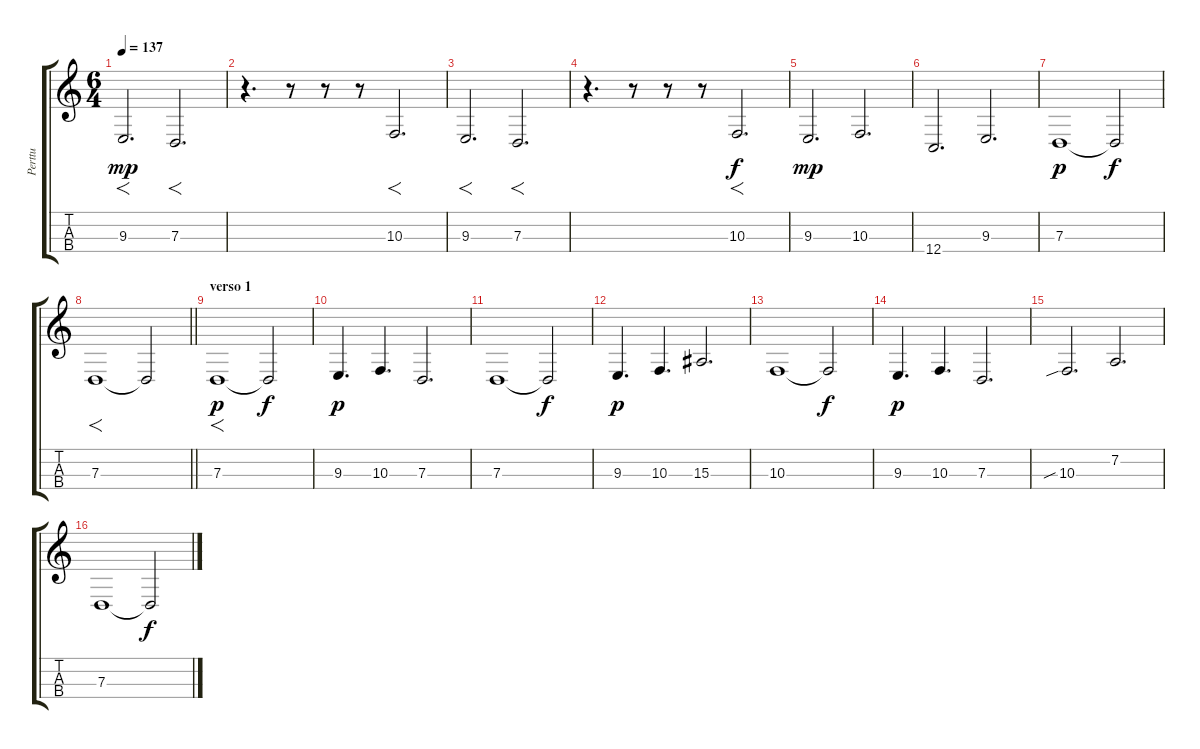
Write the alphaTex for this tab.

\track ("Perttu" "Perttu") {instrument cello}
\staff {score tabs}
\tuning (A3 D3 G2 C2) {hide}
\ts (6 4)
\tempo 137
\clef g2
\ks c
9.3.2{f d dy mp} 7.3.2{f d} |
r.4{d} r.8 r.8 r.8 10.3.2{f d} |
9.3.2{f d} 7.3.2{f d} |
r.4{d} r.8 r.8 r.8 10.3.2{f d dy f} |
9.3.2{d dy mp} 10.3.2{d} |
12.4.2{d} 9.3.2{d} |
7.3.1{dy p} 7.3{t}.2{dy f} |
\barLineRight lightlight
7.3.1{f} 7.3{t}.2 |
\section ("" "verso 1")
7.3.1{f dy p} 7.3{t}.2{dy f} |
9.3.4{d dy p} 10.3.4{d} 7.3.2{d} |
7.3.1 7.3{t}.2{dy f} |
9.3.4{d dy p} 10.3.4{d} 15.3.2{d} |
10.3.1 10.3{t}.2{dy f} |
9.3.4{d dy p} 10.3.4{d} 7.3.2{d} |
10.3{sib}.2{d} 7.2.2{d} |
7.3.1 7.3{t}.2{dy f}
